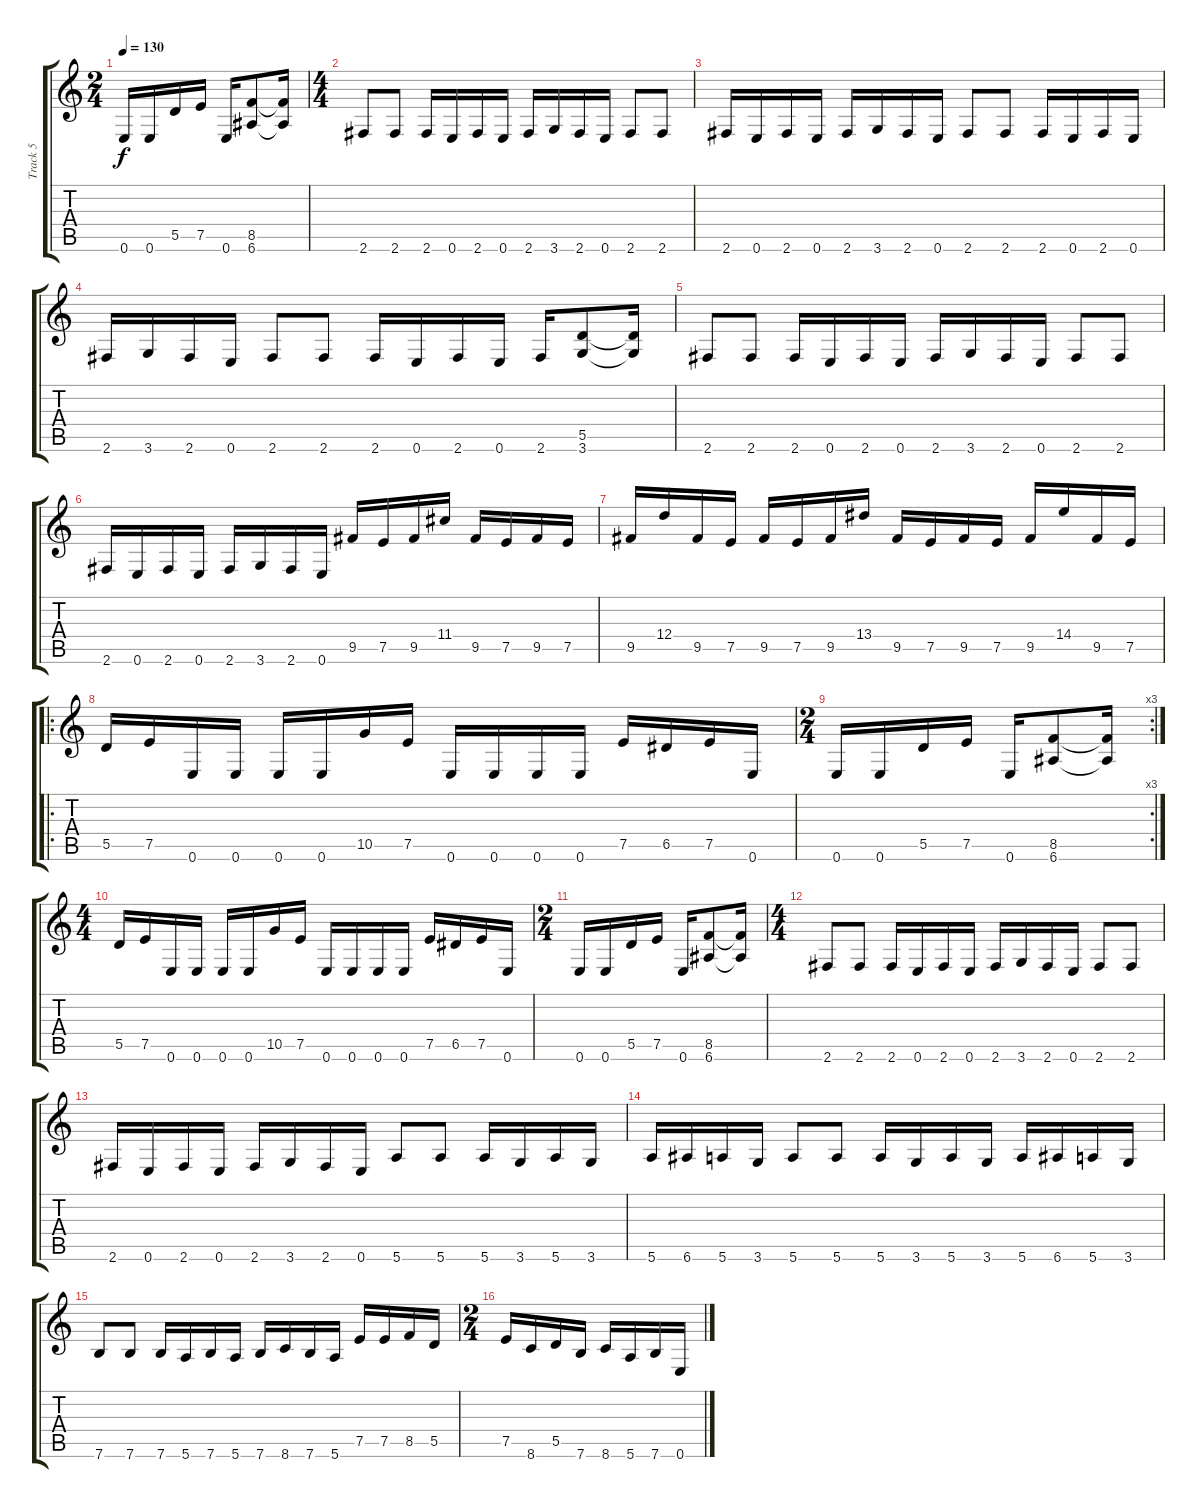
\track ("Track 5" "Track 5") {instrument distortionguitar}
\staff {score tabs}
\tuning (E4 B3 G3 D3 A2 E2) {hide}
\ts (2 4)
\tempo 130
\clef g2
\ks c
0.6.16{dy f} 0.6.16 5.5.16 7.5.16 0.6.16 (8.5 6.6).8 (8.5{t} 6.6{t}).16 |
\ts (4 4)
2.6.8 2.6.8 2.6.16 0.6.16 2.6.16 0.6.16 2.6.16 3.6.16 2.6.16 0.6.16 2.6.8 2.6.8 |
2.6.16 0.6.16 2.6.16 0.6.16 2.6.16 3.6.16 2.6.16 0.6.16 2.6.8 2.6.8 2.6.16 0.6.16 2.6.16 0.6.16 |
2.6.16 3.6.16 2.6.16 0.6.16 2.6.8 2.6.8 2.6.16 0.6.16 2.6.16 0.6.16 2.6.16 (5.5 3.6).8 (5.5{t} 3.6{t}).16 |
2.6.8 2.6.8 2.6.16 0.6.16 2.6.16 0.6.16 2.6.16 3.6.16 2.6.16 0.6.16 2.6.8 2.6.8 |
2.6.16 0.6.16 2.6.16 0.6.16 2.6.16 3.6.16 2.6.16 0.6.16 9.5.16 7.5.16 9.5.16 11.4.16 9.5.16 7.5.16 9.5.16 7.5.16 |
9.5.16 12.4.16 9.5.16 7.5.16 9.5.16 7.5.16 9.5.16 13.4.16 9.5.16 7.5.16 9.5.16 7.5.16 9.5.16 14.4.16 9.5.16 7.5.16 |
\ro
5.5.16 7.5.16 0.6.16 0.6.16 0.6.16 0.6.16 10.5.16 7.5.16 0.6.16 0.6.16 0.6.16 0.6.16 7.5.16 6.5.16 7.5.16 0.6.16 |
\rc 3
\ts (2 4)
0.6.16 0.6.16 5.5.16 7.5.16 0.6.16 (8.5 6.6).8 (8.5{t} 6.6{t}).16 |
\ts (4 4)
5.5.16 7.5.16 0.6.16 0.6.16 0.6.16 0.6.16 10.5.16 7.5.16 0.6.16 0.6.16 0.6.16 0.6.16 7.5.16 6.5.16 7.5.16 0.6.16 |
\ts (2 4)
0.6.16 0.6.16 5.5.16 7.5.16 0.6.16 (8.5 6.6).8 (8.5{t} 6.6{t}).16 |
\ts (4 4)
2.6.8 2.6.8 2.6.16 0.6.16 2.6.16 0.6.16 2.6.16 3.6.16 2.6.16 0.6.16 2.6.8 2.6.8 |
2.6.16 0.6.16 2.6.16 0.6.16 2.6.16 3.6.16 2.6.16 0.6.16 5.6.8 5.6.8 5.6.16 3.6.16 5.6.16 3.6.16 |
5.6.16 6.6.16 5.6.16 3.6.16 5.6.8 5.6.8 5.6.16 3.6.16 5.6.16 3.6.16 5.6.16 6.6.16 5.6.16 3.6.16 |
7.6.8 7.6.8 7.6.16 5.6.16 7.6.16 5.6.16 7.6.16 8.6.16 7.6.16 5.6.16 7.5.16 7.5.16 8.5.16 5.5.16 |
\ts (2 4)
7.5.16 8.6.16 5.5.16 7.6.16 8.6.16 5.6.16 7.6.16 0.6.16
